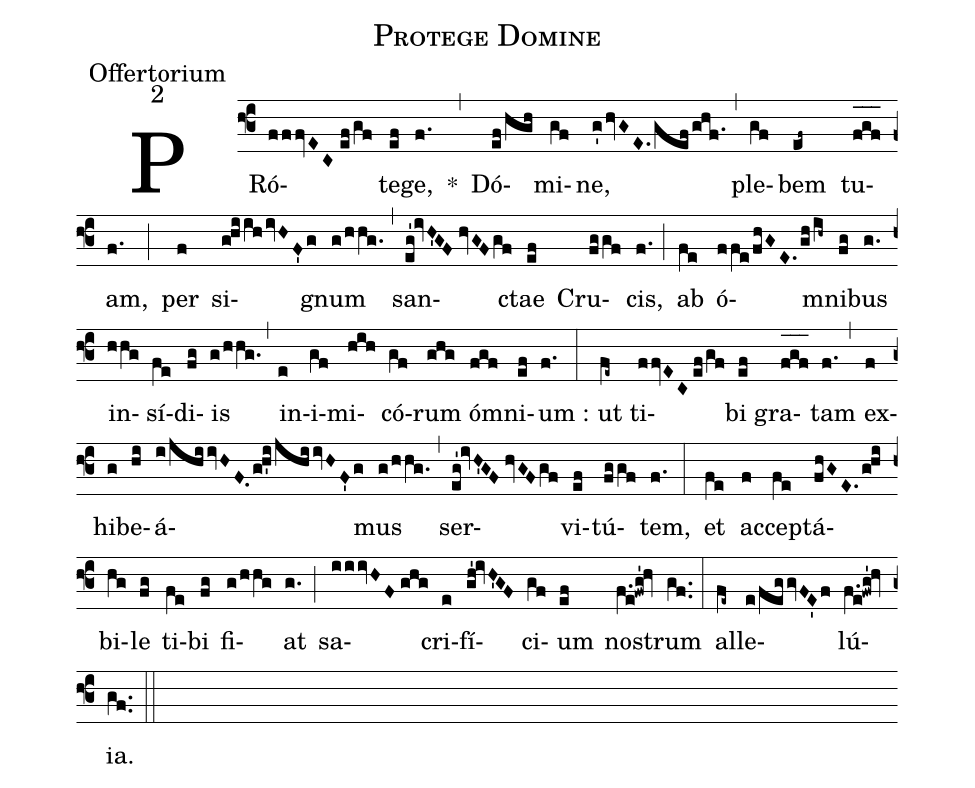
name:Protege Domine;
office-part:Offertorium;
mode:2;
%%
(f3) PRó(fffvEC//ef/gf)te(ef)ge,(f.) *(,) Dó(ef/hgh)mi(gf)ne,(g'hvGE.gefghf.1) (,) ple(gf)bem(ef~) tu(f_[oh:h]g_[oh:h]f_[oh:h])am,(f.) (;) per(f) si(ghiihivHF'g)gnum(g/hhg.) (,) san(eg'!ivH'GF//hvGFgf)ctae(ef) Cru(fggf)cis,(f.) (;) ab(fe) ó(ffe/fhGE.gh/ih~)mni(fg)bus(g.) in(hhg)sí(fe)di(fg)is(g/hhg.) (,) in(e)i(gf)mi(hih)có(gf)rum(ghg) ó(fgf)mni(ef)um :(f.) (:) ut(fe~) ti(ffvEC//ef/gf)bi(ef) gra(f_[oh:h]g_[oh:h]f_[oh:h])tam(f.) (,) ex(f)hi(g)be(hi)á(i/jhiivHF.gh'ijhiivHF'g)mus(g/hhg.) (,) ser(eg'!ivH'GF//hvGFgf)vi(ef)tú(fggf)tem,(f.) (:) et(fe) ac(f)cep(fe)tá(fhGE.ghi)bi(hg)le(fg) ti(fe)bi(fg) fi(g/hhg)at(g.) (;) sa(iiivHF//ghg)cri(e)fí(gh'!ivH'GF)ci(gf)um(ef) no(f.e!fwg'!hv)strum(gf..) (:) al(fe~)le(e/feggvFE'f)lú(f.e!fwg'!hv){ia}.(gf..) (::)
